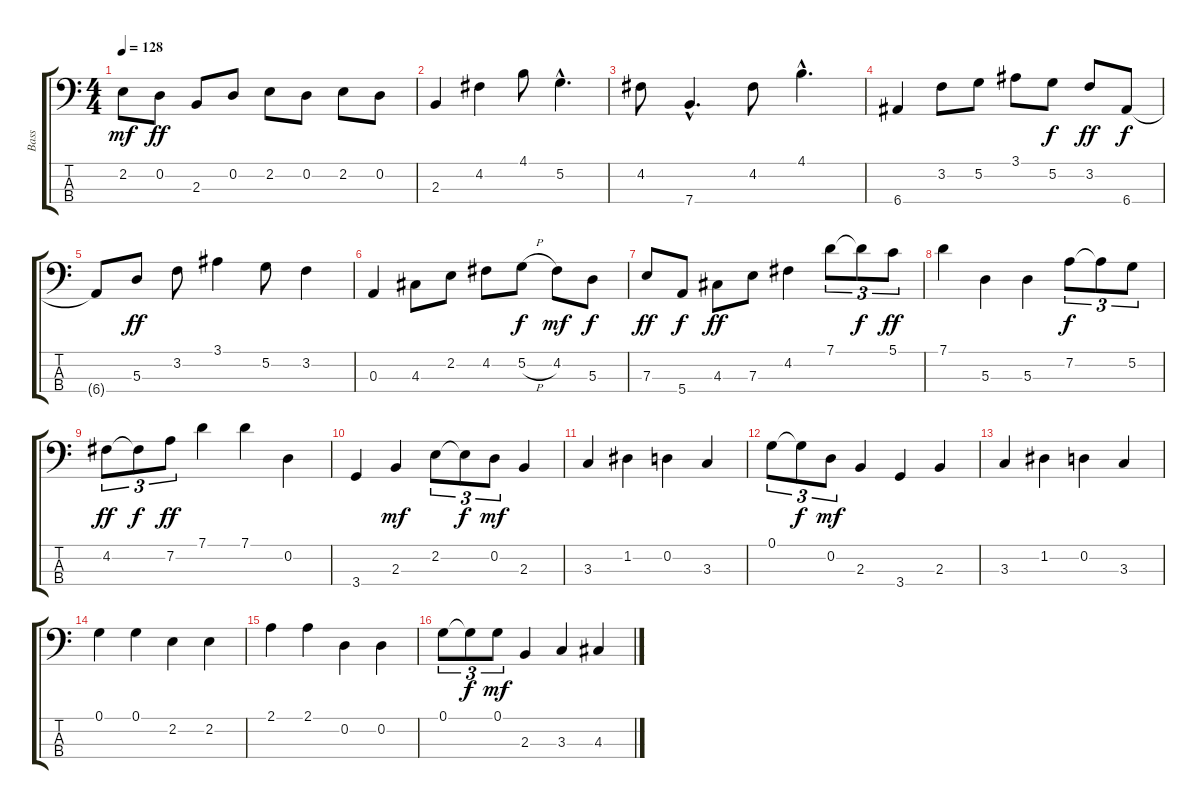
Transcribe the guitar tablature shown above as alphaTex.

\track ("Bass" "Bass") {instrument electricbassfinger}
\staff {score tabs}
\tuning (G2 D2 A1 E1) {hide}
\ts (4 4)
\tempo 128
\clef f4
\ks c
2.2.8{dy mf} 0.2.8{dy ff} 2.3.8 0.2.8 2.2.8 0.2.8 2.2.8 0.2.8 |
2.3.4 4.2.4 4.1.8 5.2{hac}.4{d} |
4.2.8 7.4{hac}.4{d} 4.2.8 4.1{hac}.4{d} |
6.4.4 3.2.8 5.2.8 3.1.8 5.2.8{dy f} 3.2.8{dy ff} 6.4.8{dy f} |
6.4{t}.8 5.3.8{dy ff} 3.2.8 3.1.4 5.2.8 3.2.4 |
0.3.4 4.3.8 2.2.8 4.2.8 5.2{h}.8{dy f} 4.2.8{dy mf} 5.3.8{dy f} |
7.3.8{dy ff} 5.4.8{dy f} 4.3.8{dy ff} 7.3.8 4.2.4 7.1.8{tu (3 2)} 7.1{t}.8{tu (3 2) dy f} 5.1.8{tu (3 2) dy ff} |
7.1.4 5.3.4 5.3.4 7.2.8{tu (3 2) dy f} 7.2{t}.8{tu (3 2)} 5.2.8{tu (3 2)} |
4.2.8{tu (3 2) dy ff} 4.2{t}.8{tu (3 2) dy f} 7.2.8{tu (3 2) dy ff} 7.1.4 7.1.4 0.2.4 |
3.4.4 2.3.4{dy mf} 2.2.8{tu (3 2)} 2.2{t}.8{tu (3 2) dy f} 0.2.8{tu (3 2) dy mf} 2.3.4 |
3.3.4 1.2.4 0.2.4 3.3.4 |
0.1.8{tu (3 2)} 0.1{t}.8{tu (3 2) dy f} 0.2.8{tu (3 2) dy mf} 2.3.4 3.4.4 2.3.4 |
3.3.4 1.2.4 0.2.4 3.3.4 |
0.1.4 0.1.4 2.2.4 2.2.4 |
2.1.4 2.1.4 0.2.4 0.2.4 |
0.1.8{tu (3 2)} 0.1{t}.8{tu (3 2) dy f} 0.1.8{tu (3 2) dy mf} 2.3.4 3.3.4 4.3.4
